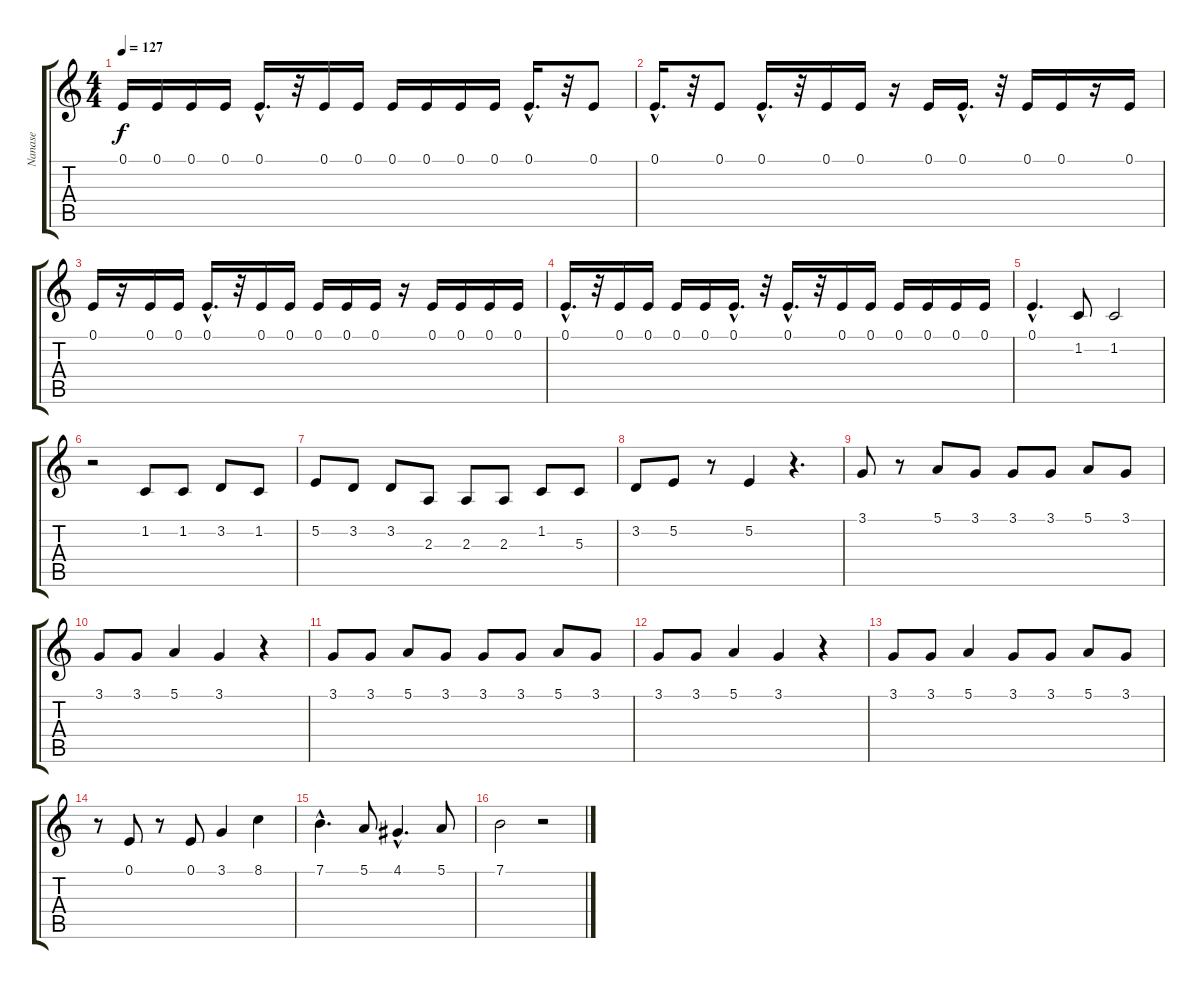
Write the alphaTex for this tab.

\track ("Nanase" "Nanase") {instrument clarinet}
\staff {score tabs}
\tuning (E4 B3 G3 D3 A2 E2) {hide}
\ts (4 4)
\tempo 127
\clef g2
\ks c
0.1.16{dy f} 0.1.16 0.1.16 0.1.16 0.1{hac}.16{d} r.32 0.1.16 0.1.16 0.1.16 0.1.16 0.1.16 0.1.16 0.1{hac}.16{d} r.32 0.1.8 |
0.1{hac}.16{d} r.32 0.1.8 0.1{hac}.16{d} r.32 0.1.16 0.1.16 r.16 0.1.16 0.1{hac}.16{d} r.32 0.1.16 0.1.16 r.16 0.1.16 |
0.1.16 r.16 0.1.16 0.1.16 0.1{hac}.16{d} r.32 0.1.16 0.1.16 0.1.16 0.1.16 0.1.16 r.16 0.1.16 0.1.16 0.1.16 0.1.16 |
0.1{hac}.16{d} r.32 0.1.16 0.1.16 0.1.16 0.1.16 0.1{hac}.16{d} r.32 0.1{hac}.16{d} r.32 0.1.16 0.1.16 0.1.16 0.1.16 0.1.16 0.1.16 |
0.1{hac}.4{d} 1.2.8 1.2.2 |
r.2 1.2.8 1.2.8 3.2.8 1.2.8 |
5.2.8 3.2.8 3.2.8 2.3.8 2.3.8 2.3.8 1.2.8 5.3.8 |
3.2.8 5.2.8 r.8 5.2.4 r.4{d} |
3.1.8 r.8 5.1.8 3.1.8 3.1.8 3.1.8 5.1.8 3.1.8 |
3.1.8 3.1.8 5.1.4 3.1.4 r.4 |
3.1.8 3.1.8 5.1.8 3.1.8 3.1.8 3.1.8 5.1.8 3.1.8 |
3.1.8 3.1.8 5.1.4 3.1.4 r.4 |
3.1.8 3.1.8 5.1.4 3.1.8 3.1.8 5.1.8 3.1.8 |
r.8 0.1.8 r.8 0.1.8 3.1.4 8.1.4 |
7.1{hac}.4{d} 5.1.8 4.1{hac}.4{d} 5.1.8 |
7.1.2 r.2
